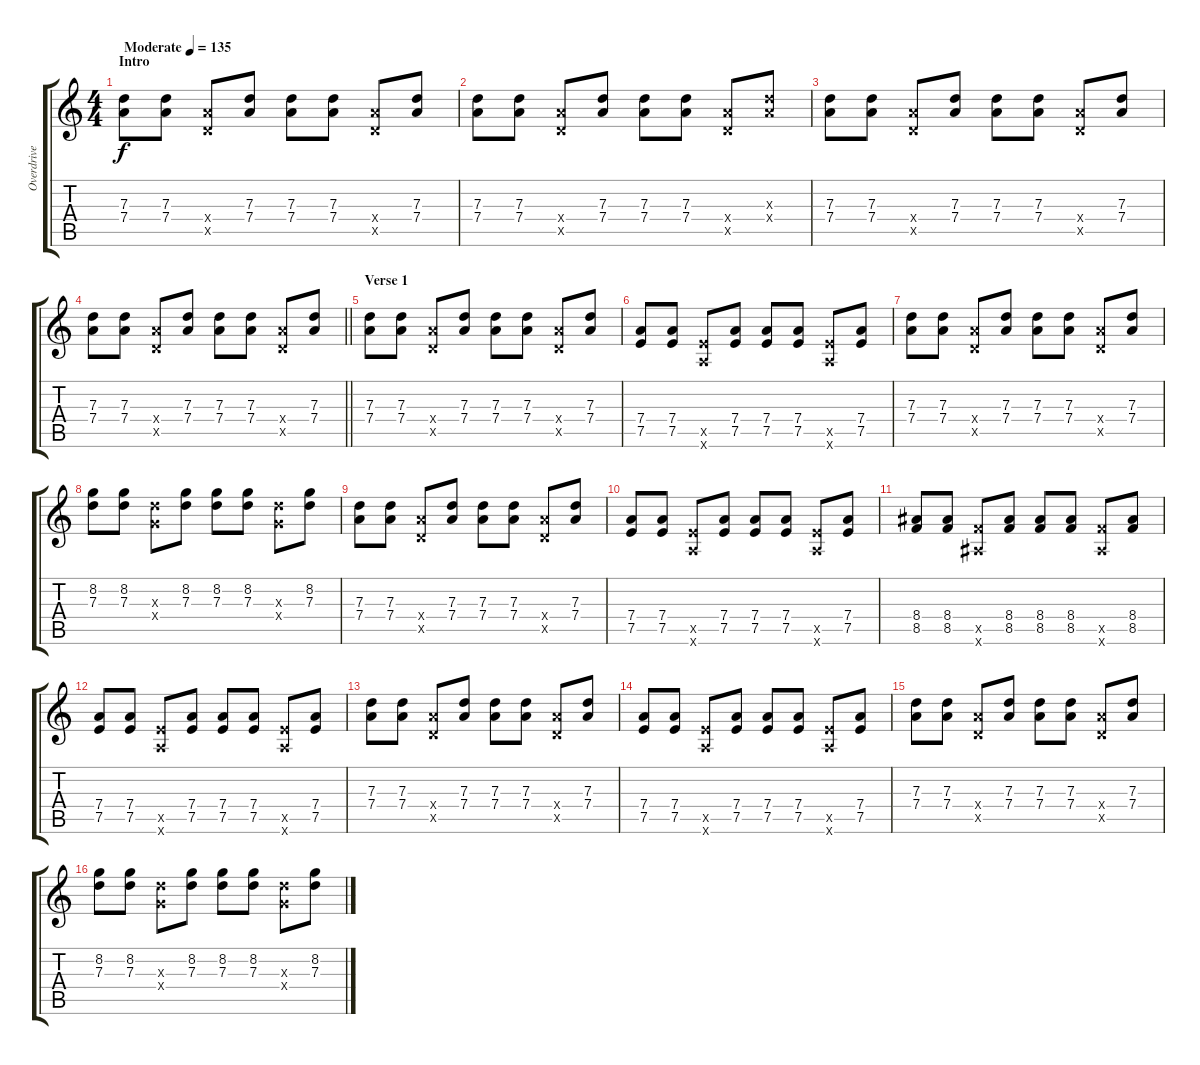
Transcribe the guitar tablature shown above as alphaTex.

\track ("Overdrive" "Overdrive") {instrument overdrivenguitar}
\staff {score tabs}
\tuning (E4 B3 G3 D3 A2 E2) {hide}
\ts (4 4)
\section ("" "Intro")
\tempo (135 "Moderate")
\clef g2
\ks c
(7.3 7.4).8{dy f instrument overdrivenguitar} (7.3 7.4).8 (7.4{x} 5.5{x}).8 (7.3 7.4).8 (7.3 7.4).8 (7.3 7.4).8 (7.4{x} 5.5{x}).8 (7.3 7.4).8 |
(7.3 7.4).8 (7.3 7.4).8 (7.4{x} 5.5{x}).8 (7.3 7.4).8 (7.3 7.4).8 (7.3 7.4).8 (7.4{x} 5.5{x}).8 (7.3{x} 7.4{x}).8 |
(7.3 7.4).8 (7.3 7.4).8 (7.4{x} 5.5{x}).8 (7.3 7.4).8 (7.3 7.4).8 (7.3 7.4).8 (7.4{x} 5.5{x}).8 (7.3 7.4).8 |
\barLineRight lightlight
(7.3 7.4).8 (7.3 7.4).8 (7.4{x} 5.5{x}).8 (7.3 7.4).8 (7.3 7.4).8 (7.3 7.4).8 (7.4{x} 5.5{x}).8 (7.3 7.4).8 |
\section ("" "Verse 1")
(7.3 7.4).8 (7.3 7.4).8 (7.4{x} 5.5{x}).8 (7.3 7.4).8 (7.3 7.4).8 (7.3 7.4).8 (7.4{x} 5.5{x}).8 (7.3 7.4).8 |
(7.4 7.5).8 (7.4 7.5).8 (7.5{x} 5.6{x}).8 (7.4 7.5).8 (7.4 7.5).8 (7.4 7.5).8 (7.5{x} 5.6{x}).8 (7.4 7.5).8 |
(7.3 7.4).8 (7.3 7.4).8 (7.4{x} 5.5{x}).8 (7.3 7.4).8 (7.3 7.4).8 (7.3 7.4).8 (7.4{x} 5.5{x}).8 (7.3 7.4).8 |
(8.2 7.3).8 (8.2 7.3).8 (7.3{x} 5.4{x}).8 (8.2 7.3).8 (8.2 7.3).8 (8.2 7.3).8 (7.3{x} 5.4{x}).8 (8.2 7.3).8 |
(7.3 7.4).8 (7.3 7.4).8 (7.4{x} 5.5{x}).8 (7.3 7.4).8 (7.3 7.4).8 (7.3 7.4).8 (7.4{x} 5.5{x}).8 (7.3 7.4).8 |
(7.4 7.5).8 (7.4 7.5).8 (7.5{x} 5.6{x}).8 (7.4 7.5).8 (7.4 7.5).8 (7.4 7.5).8 (7.5{x} 5.6{x}).8 (7.4 7.5).8 |
(8.4 8.5).8 (8.4 8.5).8 (8.5{x} 6.6{x}).8 (8.4 8.5).8 (8.4 8.5).8 (8.4 8.5).8 (8.5{x} 6.6{x}).8 (8.4 8.5).8 |
(7.4 7.5).8 (7.4 7.5).8 (7.5{x} 5.6{x}).8 (7.4 7.5).8 (7.4 7.5).8 (7.4 7.5).8 (7.5{x} 5.6{x}).8 (7.4 7.5).8 |
(7.3 7.4).8 (7.3 7.4).8 (7.4{x} 5.5{x}).8 (7.3 7.4).8 (7.3 7.4).8 (7.3 7.4).8 (7.4{x} 5.5{x}).8 (7.3 7.4).8 |
(7.4 7.5).8 (7.4 7.5).8 (7.5{x} 5.6{x}).8 (7.4 7.5).8 (7.4 7.5).8 (7.4 7.5).8 (7.5{x} 5.6{x}).8 (7.4 7.5).8 |
(7.3 7.4).8 (7.3 7.4).8 (7.4{x} 5.5{x}).8 (7.3 7.4).8 (7.3 7.4).8 (7.3 7.4).8 (7.4{x} 5.5{x}).8 (7.3 7.4).8 |
(8.2 7.3).8 (8.2 7.3).8 (7.3{x} 5.4{x}).8 (8.2 7.3).8 (8.2 7.3).8 (8.2 7.3).8 (7.3{x} 5.4{x}).8 (8.2 7.3).8
